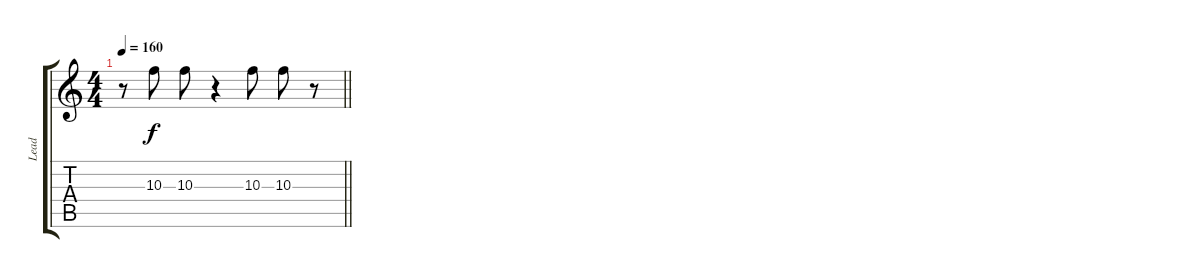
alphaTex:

\track ("Lead" "Lead") {instrument distortionguitar}
\staff {score tabs}
\tuning (E4 B3 G3 D3 A2 E2) {hide}
\ts (4 4)
\tempo 160
\clef g2
\barLineRight lightlight
\ks c
r.8{dy f} 10.3.8 10.3.8 r.4 10.3.8 10.3.8 r.8
